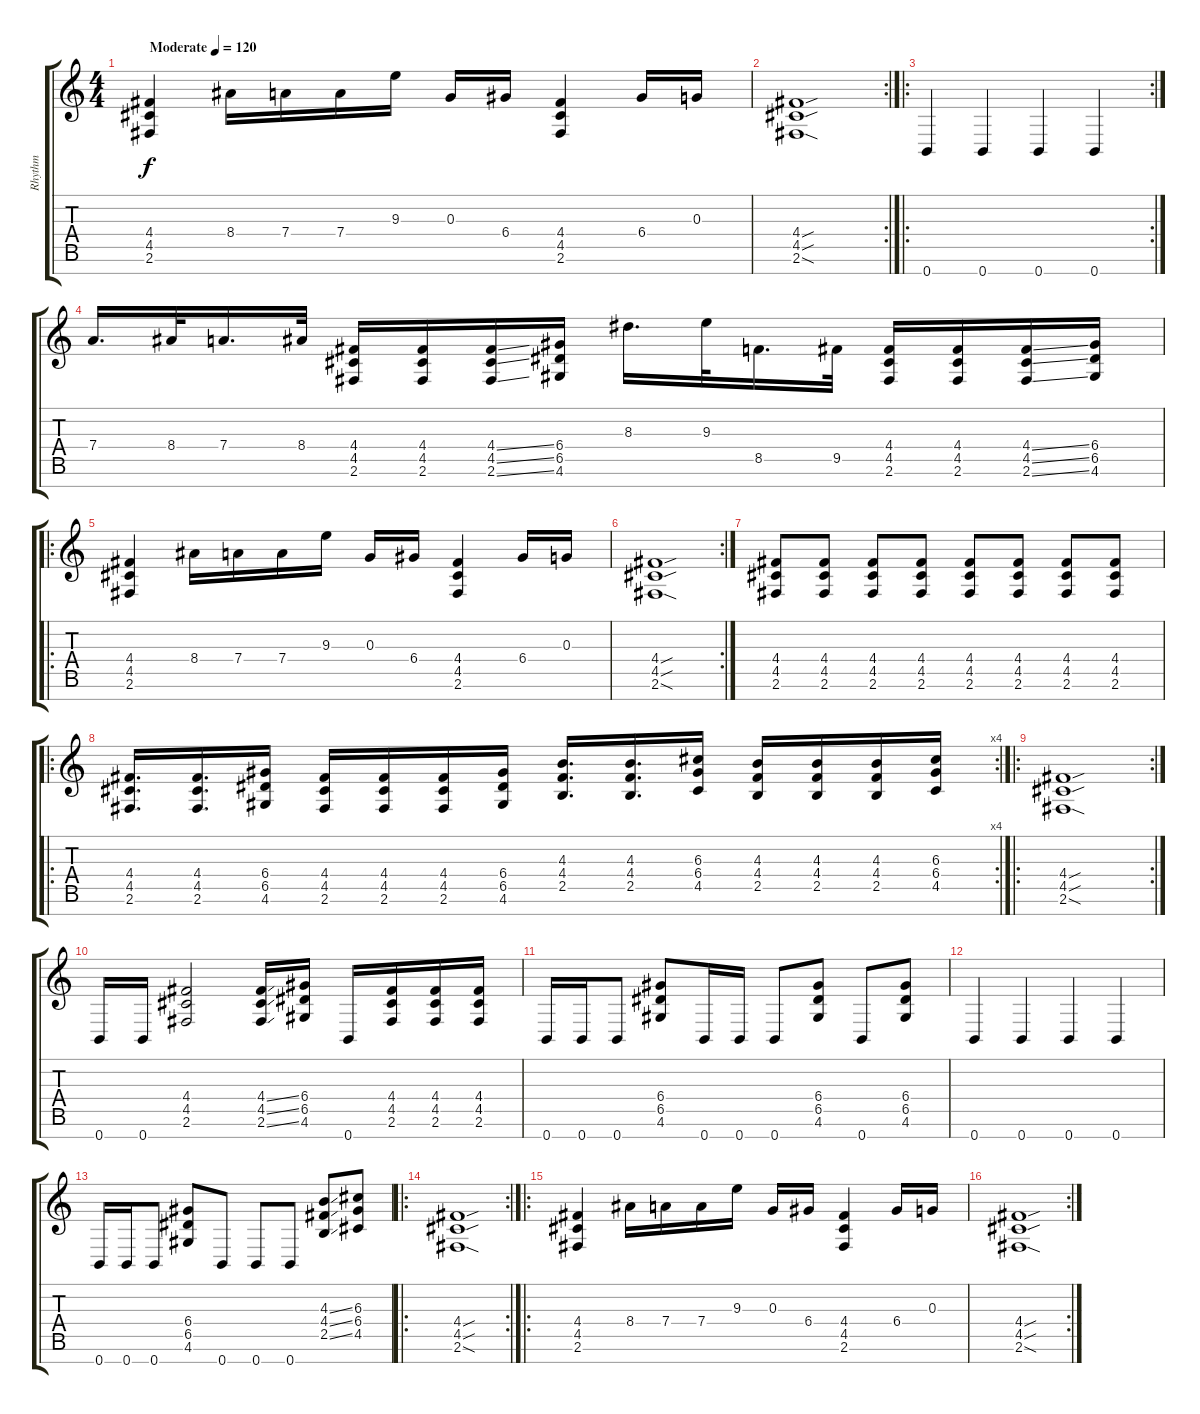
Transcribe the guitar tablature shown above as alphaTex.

\track ("Rhythm" "Rhythm") {instrument overdrivenguitar}
\staff {score tabs}
\tuning (E4 B3 G3 D3 A2 E2 B1) {hide}
\ts (4 4)
\tempo (120 "Moderate")
\clef g2
\ks c
(4.4 4.5 2.6).4{dy f instrument overdrivenguitar} 8.4.16 7.4.16 7.4.16 9.3.16 0.3.16 6.4.16 (4.4 4.5 2.6).4 6.4.16 0.3.16 |
\rc 2
(4.4{sou} 4.5{sou} 2.6{sod}).1 |
\ro
\rc 2
0.7.4 0.7.4 0.7.4 0.7.4 |
7.4.16{d} 8.4.32 7.4.16{d} 8.4.32 (4.4 4.5 2.6).16 (4.4 4.5 2.6).16 (4.4{ss} 4.5{ss} 2.6{ss}).16 (6.4 6.5 4.6).16 8.3.16{d} 9.3.32 8.5.16{d} 9.5.32 (4.4 4.5 2.6).16 (4.4 4.5 2.6).16 (4.4{ss} 4.5{ss} 2.6{ss}).16 (6.4 6.5 4.6).16 |
\ro
(4.4 4.5 2.6).4 8.4.16 7.4.16 7.4.16 9.3.16 0.3.16 6.4.16 (4.4 4.5 2.6).4 6.4.16 0.3.16 |
\rc 2
(4.4{sou} 4.5{sou} 2.6{sod}).1 |
(4.4 4.5 2.6).8 (4.4 4.5 2.6).8 (4.4 4.5 2.6).8 (4.4 4.5 2.6).8 (4.4 4.5 2.6).8 (4.4 4.5 2.6).8 (4.4 4.5 2.6).8 (4.4 4.5 2.6).8 |
\ro
\rc 4
(4.4 4.5 2.6).16{d} (4.4 4.5 2.6).16{d} (6.4 6.5 4.6).16 (4.4 4.5 2.6).16 (4.4 4.5 2.6).16 (4.4 4.5 2.6).16 (6.4 6.5 4.6).16 (4.3 4.4 2.5).16{d} (4.3 4.4 2.5).16{d} (6.3 6.4 4.5).16 (4.3 4.4 2.5).16 (4.3 4.4 2.5).16 (4.3 4.4 2.5).16 (6.3 6.4 4.5).16 |
\ro
\rc 2
(4.4{sou} 4.5{sou} 2.6{sod}).1 |
0.7.16 0.7.16 (4.4 4.5 2.6).2 (4.4{ss} 4.5{ss} 2.6{ss}).16 (6.4 6.5 4.6).16 0.7.16 (4.4 4.5 2.6).16 (4.4 4.5 2.6).16 (4.4 4.5 2.6).16 |
0.7.16 0.7.16 0.7.8 (6.4 6.5 4.6).8 0.7.16 0.7.16 0.7.8 (6.4 6.5 4.6).8 0.7.8 (6.4 6.5 4.6).8 |
0.7.4 0.7.4 0.7.4 0.7.4 |
0.7.16 0.7.16 0.7.8 (6.4 6.5 4.6).8 0.7.8 0.7.8 0.7.8 (4.3{ss} 4.4{ss} 2.5{ss}).8 (6.3 6.4 4.5).8 |
\ro
\rc 2
(4.4{sou} 4.5{sou} 2.6{sod}).1 |
\ro
(4.4 4.5 2.6).4 8.4.16 7.4.16 7.4.16 9.3.16 0.3.16 6.4.16 (4.4 4.5 2.6).4 6.4.16 0.3.16 |
\rc 2
(4.4{sou} 4.5{sou} 2.6{sod}).1
